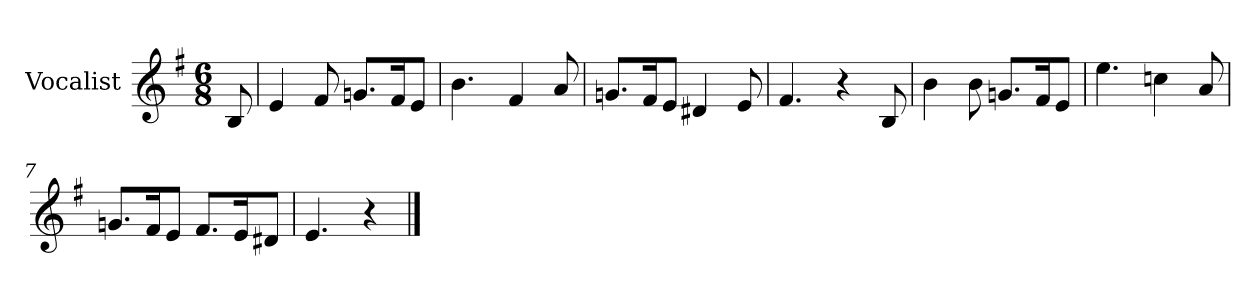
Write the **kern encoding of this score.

**kern
*part1
*staff1
*I"Vocalist
*k[f#]
*e:
*M6/8
=
8B
=1
4e
8f#
8.gnL
16f#K
8eJ
=2
4.b
4f#
8a
=3
8.gnL
16f#K
8eJ
4d#X
8e
=4
4.f#
4r
8B
=5
4b
8b
8.gnL
16f#K
8eJ
=6
4.ee
4ccn
8a
=7
8.gnL
16f#K
8eJ
8.f#L
16eK
8d#XJ
=8
4.e
4r
==
*-
